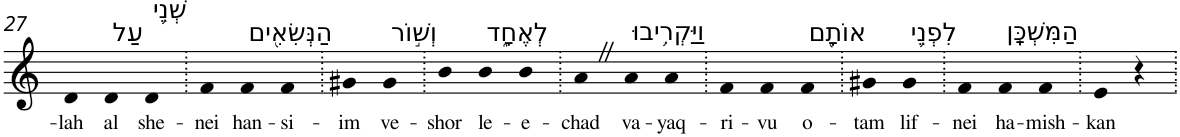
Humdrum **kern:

**kern	**text
*part1	*part1
*staff1	*staff1
*I"Piano	*
*I'Pno	*
!!LO:PB:g=z
*clefG2	*
*k[]	*
=27	=27
!	!LO:LY:b
4d	-lah
!LO:TX:a:t=עַל	!
!	!LO:LY:b
4d	al
!LO:TX:a:t=שְׁנֵ֥י	!
!	!LO:LY:b
4d	she-
=28.	=28.
!	!LO:LY:b
4f	-nei
!LO:TX:a:t=הַנְּשִׂאִ֖ים	!
!	!LO:LY:b
4f	han-
!	!LO:LY:b
4f	-si-
=29.	=29.
!	!LO:LY:b
4g#X	-im
!LO:TX:a:t=וְשׁ֣וֹר	!
!	!LO:LY:b
4g#	ve-
=30.	=30.
!	!LO:LY:b
4b	-shor
!LO:TX:a:t=לְאֶחָ֑ד	!
!	!LO:LY:b
4b	le-
!	!LO:LY:b
4b	-e-
=31.	=31.
!	!LO:LY:b
4aZ	-chad
!LO:TX:a:t=וַיַּקְרִ֥יבוּ	!
!	!LO:LY:b
4a	va-
!	!LO:LY:b
4a	-yaq-
=32.	=32.
!	!LO:LY:b
4f	-ri-
!	!LO:LY:b
4f	-vu
!LO:TX:a:t=אוֹתָ֖ם	!
!	!LO:LY:b
4f	o-
=33.	=33.
!	!LO:LY:b
4g#X	-tam
!LO:TX:a:t=לִפְנֵ֥י	!
!	!LO:LY:b
4g#	lif-
=34.	=34.
!	!LO:LY:b
4f	-nei
!LO:TX:a:t=הַמִּשְׁכָּֽן	!
!	!LO:LY:b
4f	ha-
!	!LO:LY:b
4f	-mish-
=35.	=35.
!	!LO:LY:b
4e	-kan
4r	.
=.	=.
*-	*-
